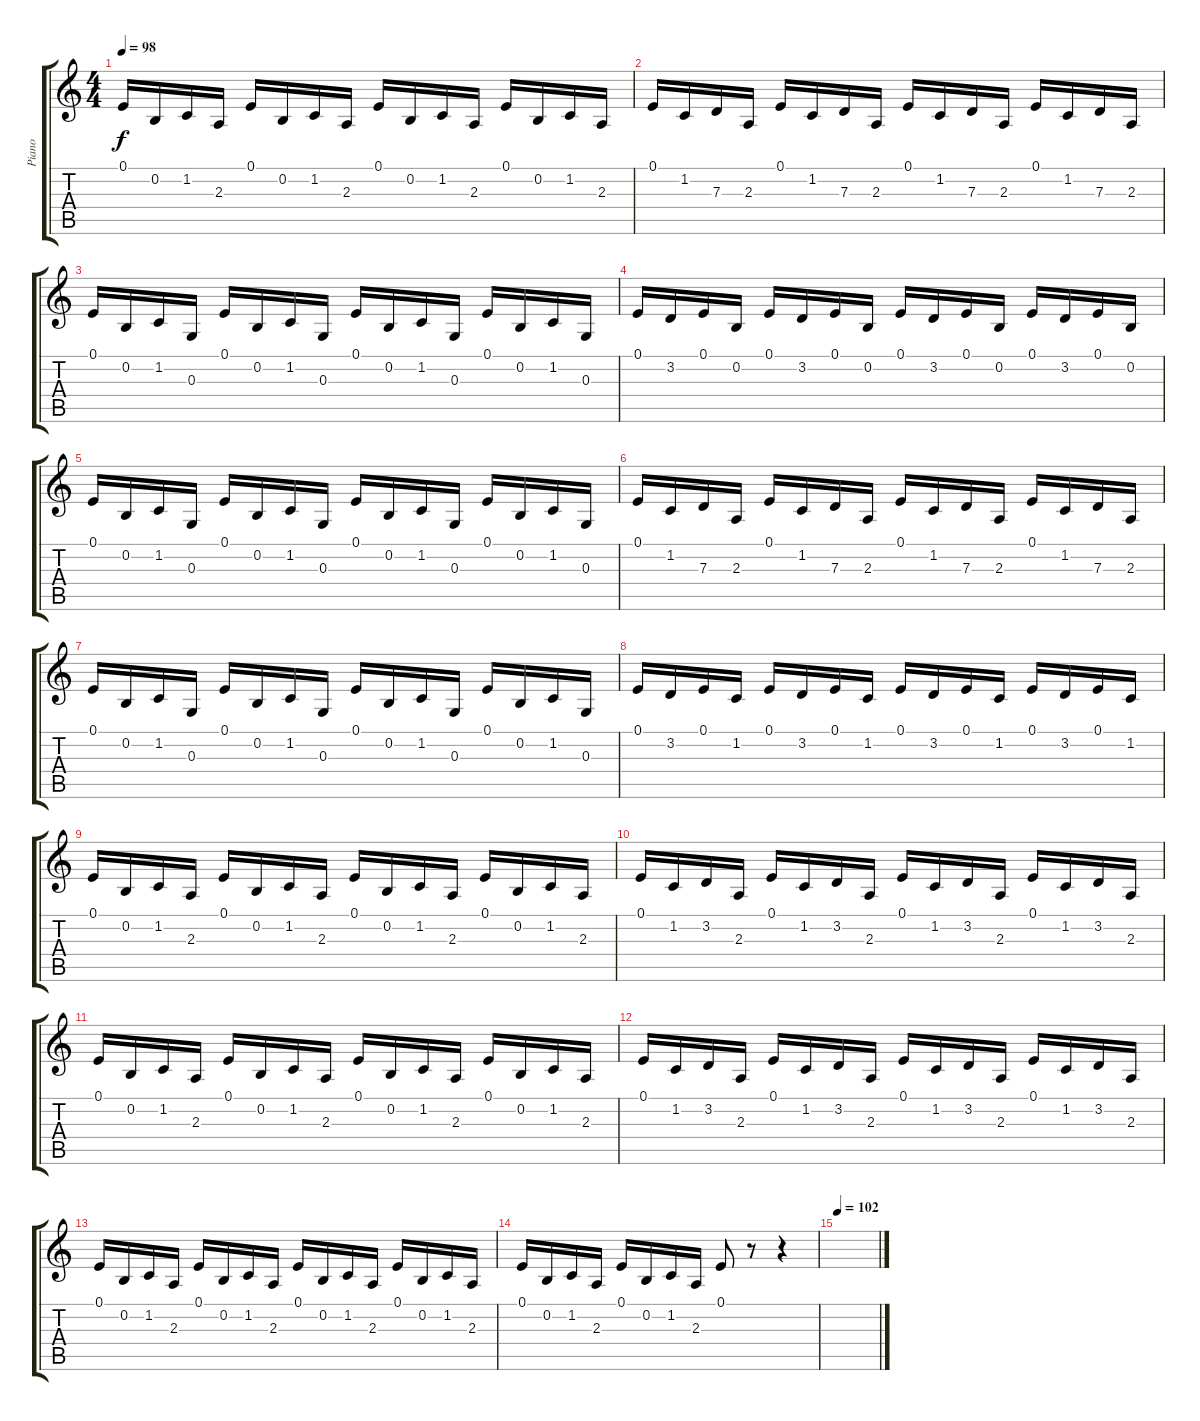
\track ("Piano" "Piano") {instrument acousticgrandpiano}
\staff {score tabs}
\tuning (E4 B3 G3 D3 A2 E2) {hide}
\ts (4 4)
\tempo 98
\clef g2
\ks c
0.1.16{dy f} 0.2.16 1.2.16 2.3.16 0.1.16 0.2.16 1.2.16 2.3.16 0.1.16 0.2.16 1.2.16 2.3.16 0.1.16 0.2.16 1.2.16 2.3.16 |
0.1.16 1.2.16 7.3.16 2.3.16 0.1.16 1.2.16 7.3.16 2.3.16 0.1.16 1.2.16 7.3.16 2.3.16 0.1.16 1.2.16 7.3.16 2.3.16 |
0.1.16 0.2.16 1.2.16 0.3.16 0.1.16 0.2.16 1.2.16 0.3.16 0.1.16 0.2.16 1.2.16 0.3.16 0.1.16 0.2.16 1.2.16 0.3.16 |
0.1.16 3.2.16 0.1.16 0.2.16 0.1.16 3.2.16 0.1.16 0.2.16 0.1.16 3.2.16 0.1.16 0.2.16 0.1.16 3.2.16 0.1.16 0.2.16 |
0.1.16 0.2.16 1.2.16 0.3.16 0.1.16 0.2.16 1.2.16 0.3.16 0.1.16 0.2.16 1.2.16 0.3.16 0.1.16 0.2.16 1.2.16 0.3.16 |
0.1.16 1.2.16 7.3.16 2.3.16 0.1.16 1.2.16 7.3.16 2.3.16 0.1.16 1.2.16 7.3.16 2.3.16 0.1.16 1.2.16 7.3.16 2.3.16 |
0.1.16 0.2.16 1.2.16 0.3.16 0.1.16 0.2.16 1.2.16 0.3.16 0.1.16 0.2.16 1.2.16 0.3.16 0.1.16 0.2.16 1.2.16 0.3.16 |
0.1.16 3.2.16 0.1.16 1.2.16 0.1.16 3.2.16 0.1.16 1.2.16 0.1.16 3.2.16 0.1.16 1.2.16 0.1.16 3.2.16 0.1.16 1.2.16 |
0.1.16 0.2.16 1.2.16 2.3.16 0.1.16 0.2.16 1.2.16 2.3.16 0.1.16 0.2.16 1.2.16 2.3.16 0.1.16 0.2.16 1.2.16 2.3.16 |
0.1.16 1.2.16 3.2.16 2.3.16 0.1.16 1.2.16 3.2.16 2.3.16 0.1.16 1.2.16 3.2.16 2.3.16 0.1.16 1.2.16 3.2.16 2.3.16 |
0.1.16 0.2.16 1.2.16 2.3.16 0.1.16 0.2.16 1.2.16 2.3.16 0.1.16 0.2.16 1.2.16 2.3.16 0.1.16 0.2.16 1.2.16 2.3.16 |
0.1.16 1.2.16 3.2.16 2.3.16 0.1.16 1.2.16 3.2.16 2.3.16 0.1.16 1.2.16 3.2.16 2.3.16 0.1.16 1.2.16 3.2.16 2.3.16 |
0.1.16 0.2.16 1.2.16 2.3.16 0.1.16 0.2.16 1.2.16 2.3.16 0.1.16 0.2.16 1.2.16 2.3.16 0.1.16 0.2.16 1.2.16 2.3.16 |
0.1.16 0.2.16 1.2.16 2.3.16 0.1.16 0.2.16 1.2.16 2.3.16 0.1.8 r.8 r.4 |
\tempo 114
\tempo 102
